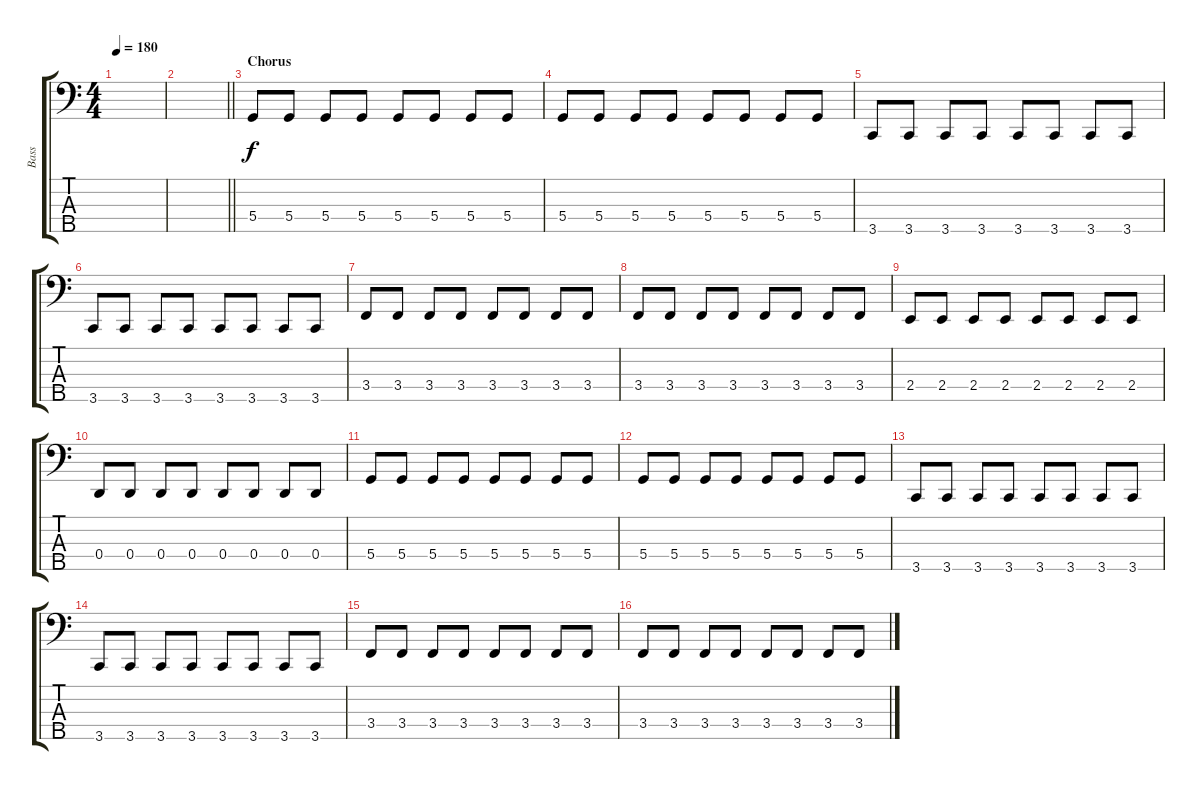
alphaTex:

\track ("Bass" "Bass") {instrument electricbassfinger}
\staff {score tabs}
\tuning (G2 D2 A1 D1 A0) {hide}
\ts (4 4)
\tempo 180
\clef f4
\ks c
|
\barLineRight lightlight
|
\section ("" "Chorus")
5.4.8 5.4.8 5.4.8 5.4.8 5.4.8 5.4.8 5.4.8 5.4.8 |
5.4.8 5.4.8 5.4.8 5.4.8 5.4.8 5.4.8 5.4.8 5.4.8 |
3.5.8 3.5.8 3.5.8 3.5.8 3.5.8 3.5.8 3.5.8 3.5.8 |
3.5.8 3.5.8 3.5.8 3.5.8 3.5.8 3.5.8 3.5.8 3.5.8 |
3.4.8 3.4.8 3.4.8 3.4.8 3.4.8 3.4.8 3.4.8 3.4.8 |
3.4.8 3.4.8 3.4.8 3.4.8 3.4.8 3.4.8 3.4.8 3.4.8 |
2.4.8 2.4.8 2.4.8 2.4.8 2.4.8 2.4.8 2.4.8 2.4.8 |
0.4.8 0.4.8 0.4.8 0.4.8 0.4.8 0.4.8 0.4.8 0.4.8 |
5.4.8 5.4.8 5.4.8 5.4.8 5.4.8 5.4.8 5.4.8 5.4.8 |
5.4.8 5.4.8 5.4.8 5.4.8 5.4.8 5.4.8 5.4.8 5.4.8 |
3.5.8 3.5.8 3.5.8 3.5.8 3.5.8 3.5.8 3.5.8 3.5.8 |
3.5.8 3.5.8 3.5.8 3.5.8 3.5.8 3.5.8 3.5.8 3.5.8 |
3.4.8 3.4.8 3.4.8 3.4.8 3.4.8 3.4.8 3.4.8 3.4.8 |
3.4.8 3.4.8 3.4.8 3.4.8 3.4.8 3.4.8 3.4.8 3.4.8
